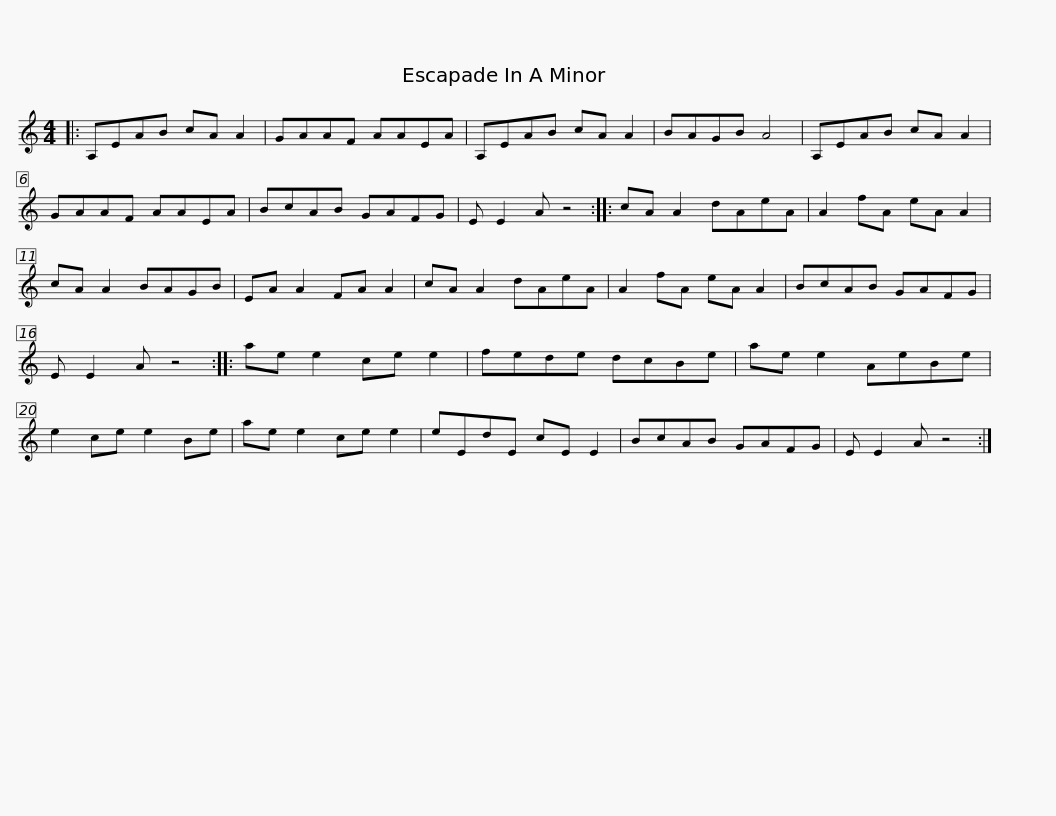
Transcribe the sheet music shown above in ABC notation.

X:1
L:1/8
M:4/4
I:linebreak $
K:C
V:1 treble
V:1
|: A,EAB cA A2 | GAAF AAEA | A,EAB cA A2 | BAGB A4 | A,EAB cA A2 | %5
 GAAF AAEA |$ BcAB GAFG | E E2 A z4 :: cA A2 dAeA | A2 fA eA A2 | %10
 cA A2 BAGB | EA A2 FA A2 |$ cA A2 dAeA | A2 fA eA A2 | BcAB GAFG | %15
 E E2 A z4 :: ae e2 ce e2 | fede dcBe |$ ae e2 AeBe | e2 ce e2 Be | %20
 ae e2 ce e2 | eEdE cE E2 | BcAB GAFG | E E2 A z4 :| %24
